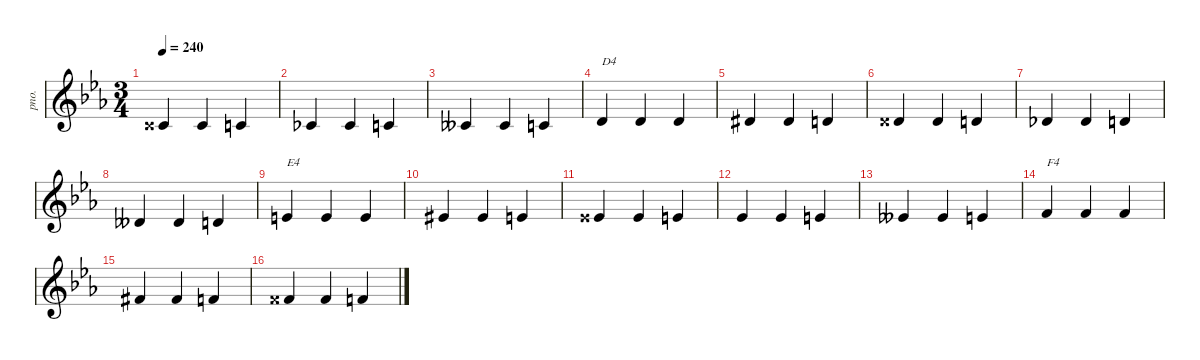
\defaultSystemsLayout 4
\hideDynamics
\bracketExtendMode nobrackets
\track ("Acoustic Piano" "pno.") {instrument acousticgrandpiano}
\staff {score}
\tuning (E4 B3 G3 D3 A2 E2)
\ts (3 4)
\tempo 240
\clef g2
\ks eb
3.2{acc x}.4{dy mf beam Up} 3.2{acc x}.4{beam Up} 1.2{acc forcenatural}.4{beam Up} |
0.2{acc b}.4{beam Up} 0.2{acc b}.4{beam Up} 1.2{acc forcenatural}.4{beam Up} |
3.3{acc bb}.4{beam Up} 3.3{acc bb}.4{beam Up} 1.2{acc forcenatural}.4{beam Up} |
3.2{acc forcenatural}.4{txt "D4" beam Up} 3.2{acc forcenatural}.4{beam Up} 3.2{acc forcenatural}.4{beam Up} |
4.2{acc #}.4{beam Up} 4.2{acc #}.4{beam Up} 3.2{acc forcenatural}.4{beam Up} |
5.2{acc x}.4{beam Up} 5.2{acc x}.4{beam Up} 3.2{acc forcenatural}.4{beam Up} |
2.2{acc b}.4{beam Up} 2.2{acc b}.4{beam Up} 3.2{acc forcenatural}.4{beam Up} |
1.2{acc bb}.4{beam Up} 1.2{acc bb}.4{beam Up} 3.2{acc forcenatural}.4{beam Up} |
5.2{acc forcenatural}.4{txt "E4" beam Up} 5.2{acc forcenatural}.4{beam Up} 5.2{acc forcenatural}.4{beam Up} |
6.2{acc #}.4{beam Up} 6.2{acc #}.4{beam Up} 5.2{acc forcenatural}.4{beam Up} |
7.2{acc x}.4{beam Up} 7.2{acc x}.4{beam Up} 5.2{acc forcenatural}.4{beam Up} |
4.2{acc b}.4{beam Up} 4.2{acc b}.4{beam Up} 5.2{acc forcenatural}.4{beam Up} |
3.2{acc bb}.4{beam Up} 3.2{acc bb}.4{beam Up} 5.2{acc forcenatural}.4{beam Up} |
6.2{acc forcenatural}.4{txt "F4" beam Up} 6.2{acc forcenatural}.4{beam Up} 6.2{acc forcenatural}.4{beam Up} |
7.2{acc #}.4{beam Up} 7.2{acc #}.4{beam Up} 6.2{acc forcenatural}.4{beam Up} |
8.2{acc x}.4{beam Up} 8.2{acc x}.4{beam Up} 6.2{acc forcenatural}.4{beam Up}
